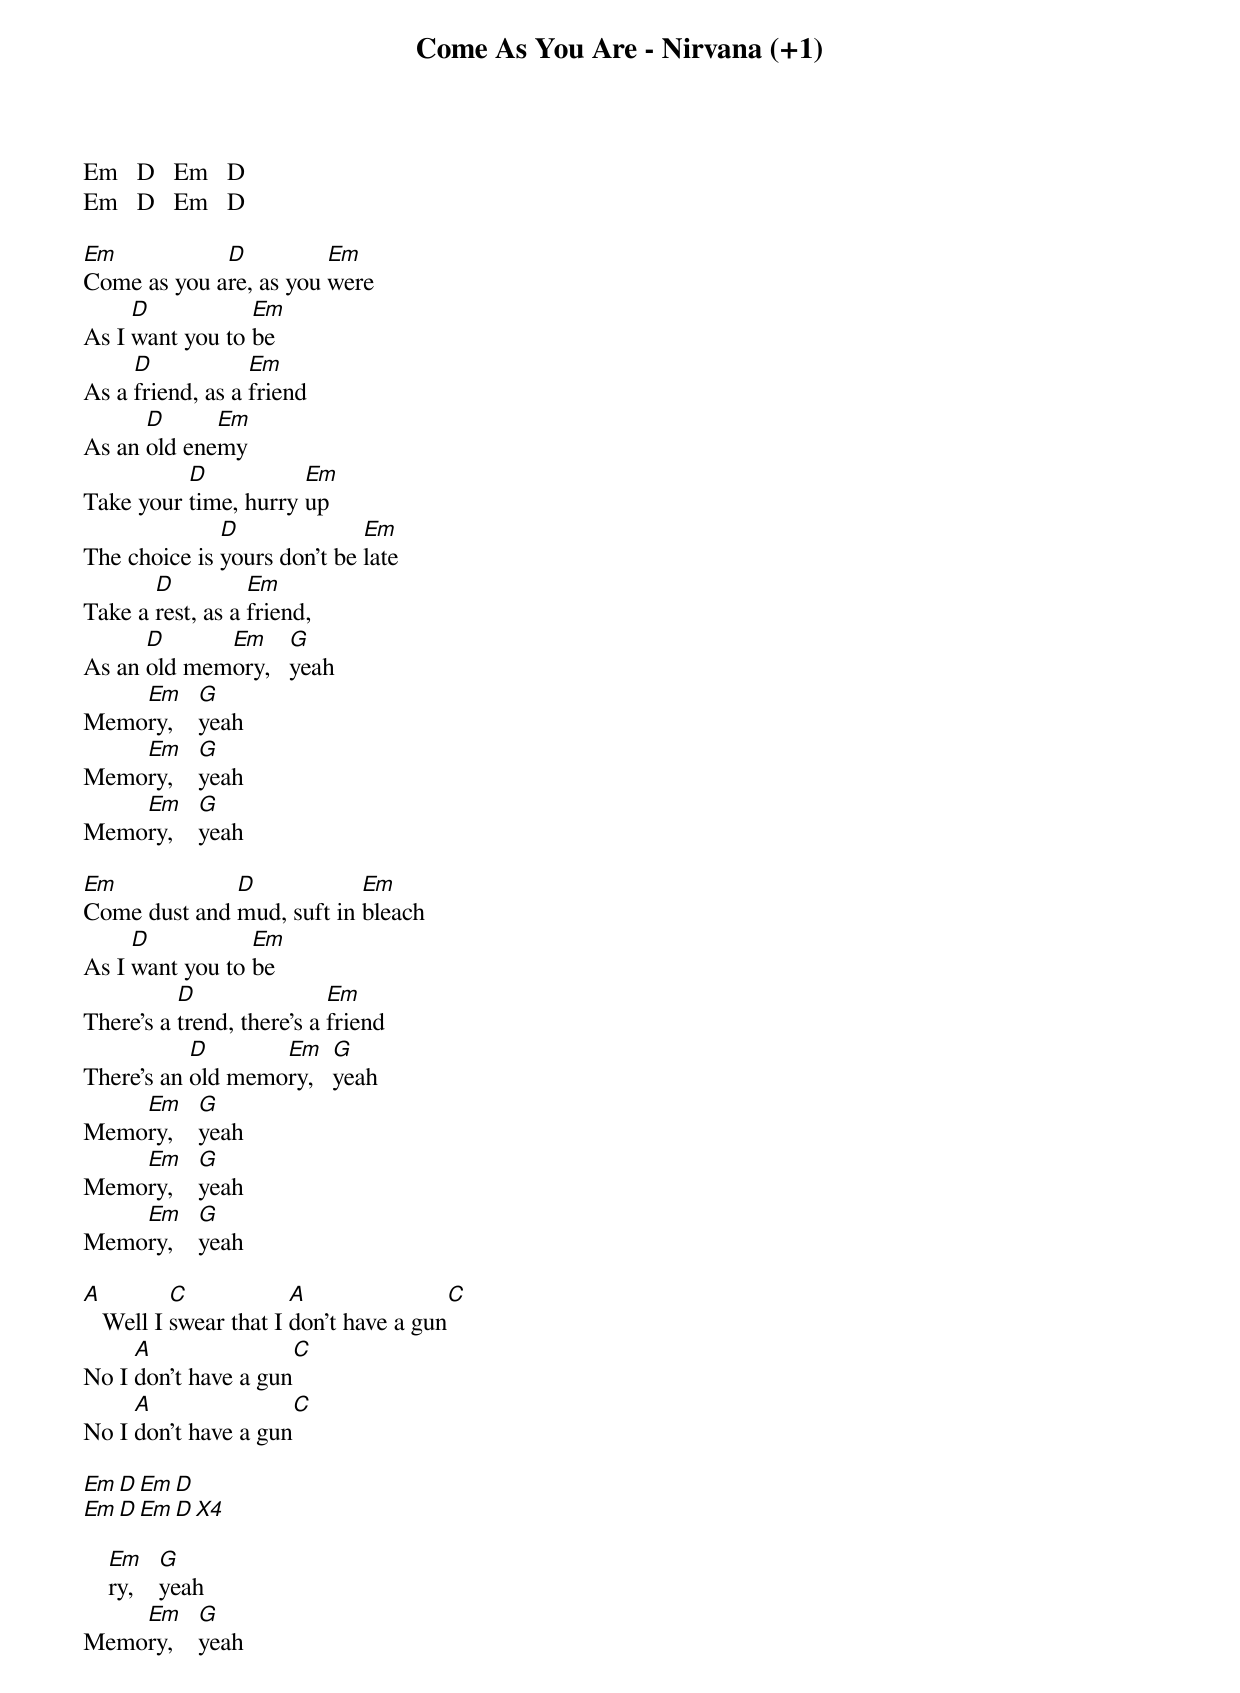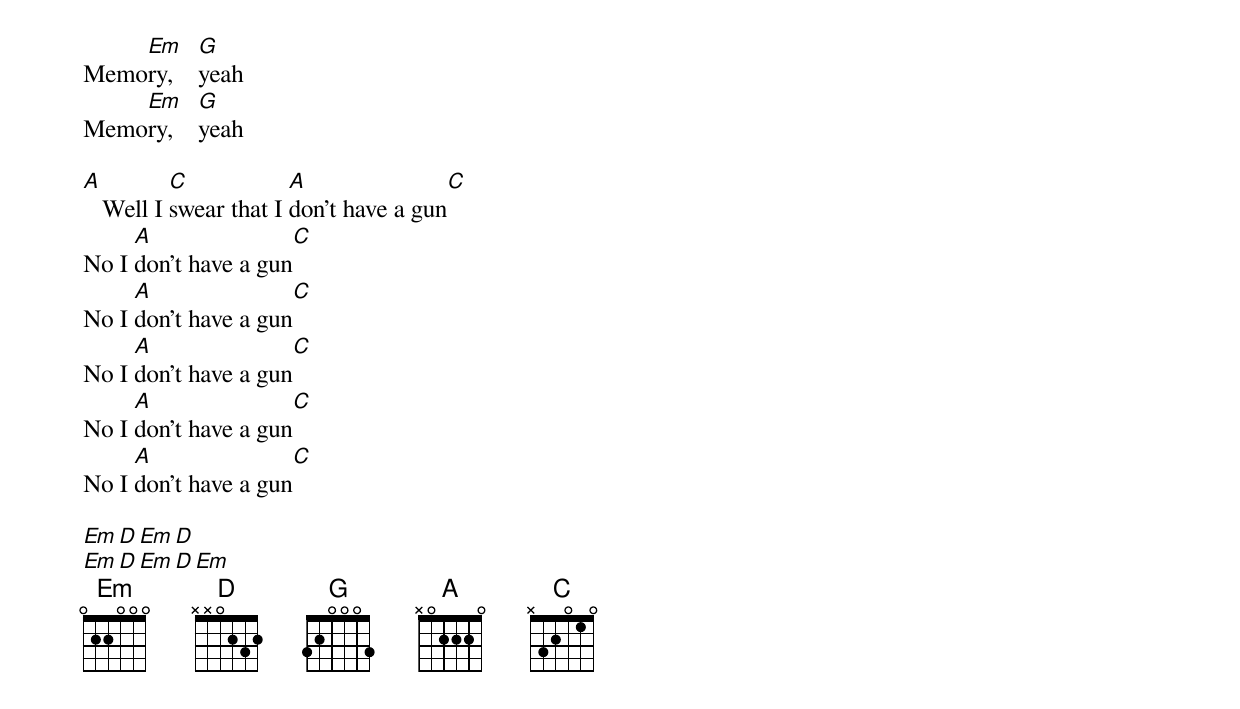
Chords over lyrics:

Come As You Are - Nirvana (+1)

Em   D   Em   D
Em   D   Em   D

Em           D          Em
Come as you are, as you were
     D           Em
As I want you to be
     D            Em
As a friend, as a friend
      D      Em
As an old enemy
          D           Em
Take your time, hurry up
              D              Em
The choice is yours don't be late
       D          Em
Take a rest, as a friend,
      D      Em     G
As an old memory,   yeah
    Em     G
Memory,    yeah
    Em     G
Memory,    yeah
    Em     G
Memory,    yeah

Em            D            Em
Come dust and mud, suft in bleach
     D           Em
As I want you to be
          D                Em
There's a trend, there's a friend
           D       Em    G
There's an old memory,   yeah
    Em     G
Memory,    yeah
    Em     G
Memory,    yeah
    Em     G
Memory,    yeah

A         C            A                 C
   Well I swear that I don't have a gun
     A                C
No I don't have a gun
     A                C
No I don't have a gun

Em   D   Em   D
{Guitar solo}
Em   D   Em   D   X4

    Em     G
    ry,    yeah
    Em     G
Memory,    yeah
    Em     G
Memory,    yeah
    Em     G
Memory,    yeah

A         C            A                 C
   Well I swear that I don't have a gun
     A                C
No I don't have a gun
     A                C
No I don't have a gun
     A                C
No I don't have a gun
     A                C
No I don't have a gun
     A                C
No I don't have a gun

Em   D   Em   D
Em   D   Em   D   Em
